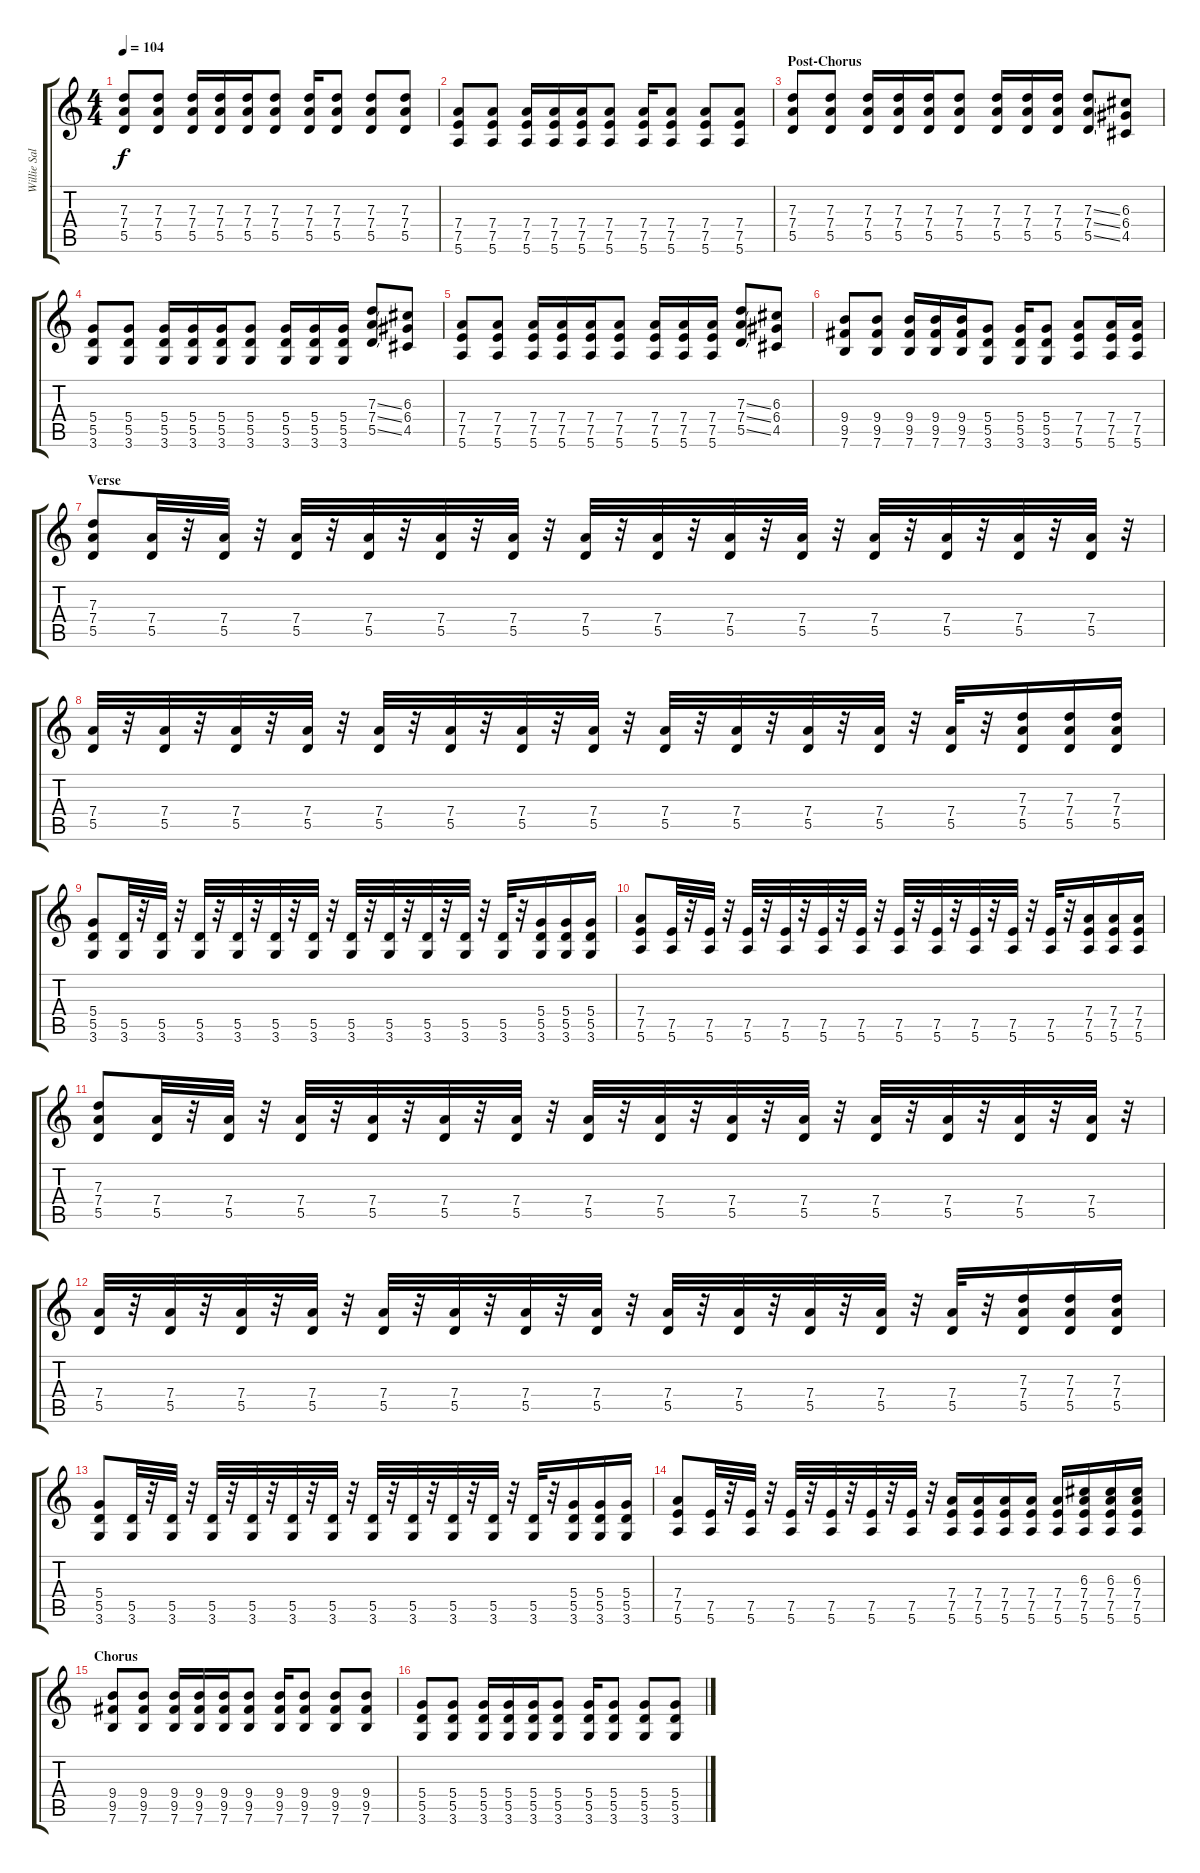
\track ("Willie Salazar - Guitar" "Willie Sal") {instrument overdrivenguitar}
\staff {score tabs}
\tuning (E4 B3 G3 D3 A2 E2) {hide}
\ts (4 4)
\tempo 104
\clef g2
\ks c
(7.3 7.4 5.5).8{dy f} (7.3 7.4 5.5).8 (7.3 7.4 5.5).16 (7.3 7.4 5.5).16 (7.3 7.4 5.5).16 (7.3 7.4 5.5).8 (7.3 7.4 5.5).16 (7.3 7.4 5.5).8 (7.3 7.4 5.5).8 (7.3 7.4 5.5).8 |
(7.4 7.5 5.6).8 (7.4 7.5 5.6).8 (7.4 7.5 5.6).16 (7.4 7.5 5.6).16 (7.4 7.5 5.6).16 (7.4 7.5 5.6).8 (7.4 7.5 5.6).16 (7.4 7.5 5.6).8 (7.4 7.5 5.6).8 (7.4 7.5 5.6).8 |
\section ("" "Post-Chorus")
(7.3 7.4 5.5).8 (7.3 7.4 5.5).8 (7.3 7.4 5.5).16 (7.3 7.4 5.5).16 (7.3 7.4 5.5).16 (7.3 7.4 5.5).8 (7.3 7.4 5.5).16 (7.3 7.4 5.5).16 (7.3 7.4 5.5).16 (7.3{ss} 7.4{ss} 5.5{ss}).8 (6.3 6.4 4.5).8 |
(5.4 5.5 3.6).8 (5.4 5.5 3.6).8 (5.4 5.5 3.6).16 (5.4 5.5 3.6).16 (5.4 5.5 3.6).16 (5.4 5.5 3.6).8 (5.4 5.5 3.6).16 (5.4 5.5 3.6).16 (5.4 5.5 3.6).16 (7.3{ss} 7.4{ss} 5.5{ss}).8 (6.3 6.4 4.5).8 |
(7.4 7.5 5.6).8 (7.4 7.5 5.6).8 (7.4 7.5 5.6).16 (7.4 7.5 5.6).16 (7.4 7.5 5.6).16 (7.4 7.5 5.6).8 (7.4 7.5 5.6).16 (7.4 7.5 5.6).16 (7.4 7.5 5.6).16 (7.3{ss} 7.4{ss} 5.5{ss}).8 (6.3 6.4 4.5).8 |
(9.4 9.5 7.6).8 (9.4 9.5 7.6).8 (9.4 9.5 7.6).16 (9.4 9.5 7.6).16 (9.4 9.5 7.6).16 (5.4 5.5 3.6).8 (5.4 5.5 3.6).16 (5.4 5.5 3.6).8 (7.4 7.5 5.6).8 (7.4 7.5 5.6).16 (7.4 7.5 5.6).16 |
\section ("" "Verse")
(7.3 7.4 5.5).8 (7.4 5.5).32 r.32 (7.4 5.5).32 r.32 (7.4 5.5).32 r.32 (7.4 5.5).32 r.32 (7.4 5.5).32 r.32 (7.4 5.5).32 r.32 (7.4 5.5).32 r.32 (7.4 5.5).32 r.32 (7.4 5.5).32 r.32 (7.4 5.5).32 r.32 (7.4 5.5).32 r.32 (7.4 5.5).32 r.32 (7.4 5.5).32 r.32 (7.4 5.5).32 r.32 |
(7.4 5.5).32 r.32 (7.4 5.5).32 r.32 (7.4 5.5).32 r.32 (7.4 5.5).32 r.32 (7.4 5.5).32 r.32 (7.4 5.5).32 r.32 (7.4 5.5).32 r.32 (7.4 5.5).32 r.32 (7.4 5.5).32 r.32 (7.4 5.5).32 r.32 (7.4 5.5).32 r.32 (7.4 5.5).32 r.32 (7.4 5.5).32 r.32 (7.3 7.4 5.5).16 (7.3 7.4 5.5).16 (7.3 7.4 5.5).16 |
(5.4 5.5 3.6).8 (5.5 3.6).32 r.32 (5.5 3.6).32 r.32 (5.5 3.6).32 r.32 (5.5 3.6).32 r.32 (5.5 3.6).32 r.32 (5.5 3.6).32 r.32 (5.5 3.6).32 r.32 (5.5 3.6).32 r.32 (5.5 3.6).32 r.32 (5.5 3.6).32 r.32 (5.5 3.6).32 r.32 (5.4 5.5 3.6).16 (5.4 5.5 3.6).16 (5.4 5.5 3.6).16 |
(7.4 7.5 5.6).8 (7.5 5.6).32 r.32 (7.5 5.6).32 r.32 (7.5 5.6).32 r.32 (7.5 5.6).32 r.32 (7.5 5.6).32 r.32 (7.5 5.6).32 r.32 (7.5 5.6).32 r.32 (7.5 5.6).32 r.32 (7.5 5.6).32 r.32 (7.5 5.6).32 r.32 (7.5 5.6).32 r.32 (7.4 7.5 5.6).16 (7.4 7.5 5.6).16 (7.4 7.5 5.6).16 |
(7.3 7.4 5.5).8 (7.4 5.5).32 r.32 (7.4 5.5).32 r.32 (7.4 5.5).32 r.32 (7.4 5.5).32 r.32 (7.4 5.5).32 r.32 (7.4 5.5).32 r.32 (7.4 5.5).32 r.32 (7.4 5.5).32 r.32 (7.4 5.5).32 r.32 (7.4 5.5).32 r.32 (7.4 5.5).32 r.32 (7.4 5.5).32 r.32 (7.4 5.5).32 r.32 (7.4 5.5).32 r.32 |
(7.4 5.5).32 r.32 (7.4 5.5).32 r.32 (7.4 5.5).32 r.32 (7.4 5.5).32 r.32 (7.4 5.5).32 r.32 (7.4 5.5).32 r.32 (7.4 5.5).32 r.32 (7.4 5.5).32 r.32 (7.4 5.5).32 r.32 (7.4 5.5).32 r.32 (7.4 5.5).32 r.32 (7.4 5.5).32 r.32 (7.4 5.5).32 r.32 (7.3 7.4 5.5).16 (7.3 7.4 5.5).16 (7.3 7.4 5.5).16 |
(5.4 5.5 3.6).8 (5.5 3.6).32 r.32 (5.5 3.6).32 r.32 (5.5 3.6).32 r.32 (5.5 3.6).32 r.32 (5.5 3.6).32 r.32 (5.5 3.6).32 r.32 (5.5 3.6).32 r.32 (5.5 3.6).32 r.32 (5.5 3.6).32 r.32 (5.5 3.6).32 r.32 (5.5 3.6).32 r.32 (5.4 5.5 3.6).16 (5.4 5.5 3.6).16 (5.4 5.5 3.6).16 |
(7.4 7.5 5.6).8 (7.5 5.6).32 r.32 (7.5 5.6).32 r.32 (7.5 5.6).32 r.32 (7.5 5.6).32 r.32 (7.5 5.6).32 r.32 (7.5 5.6).32 r.32 (7.4 7.5 5.6).16 (7.4 7.5 5.6).16 (7.4 7.5 5.6).16 (7.4 7.5 5.6).16 (7.4 7.5 5.6).16 (6.3 7.4 7.5 5.6).16 (6.3 7.4 7.5 5.6).16 (6.3 7.4 7.5 5.6).16 |
\section ("" "Chorus")
(9.4 9.5 7.6).8 (9.4 9.5 7.6).8 (9.4 9.5 7.6).16 (9.4 9.5 7.6).16 (9.4 9.5 7.6).16 (9.4 9.5 7.6).8 (9.4 9.5 7.6).16 (9.4 9.5 7.6).8 (9.4 9.5 7.6).8 (9.4 9.5 7.6).8 |
(5.4 5.5 3.6).8 (5.4 5.5 3.6).8 (5.4 5.5 3.6).16 (5.4 5.5 3.6).16 (5.4 5.5 3.6).16 (5.4 5.5 3.6).8 (5.4 5.5 3.6).16 (5.4 5.5 3.6).8 (5.4 5.5 3.6).8 (5.4 5.5 3.6).8
